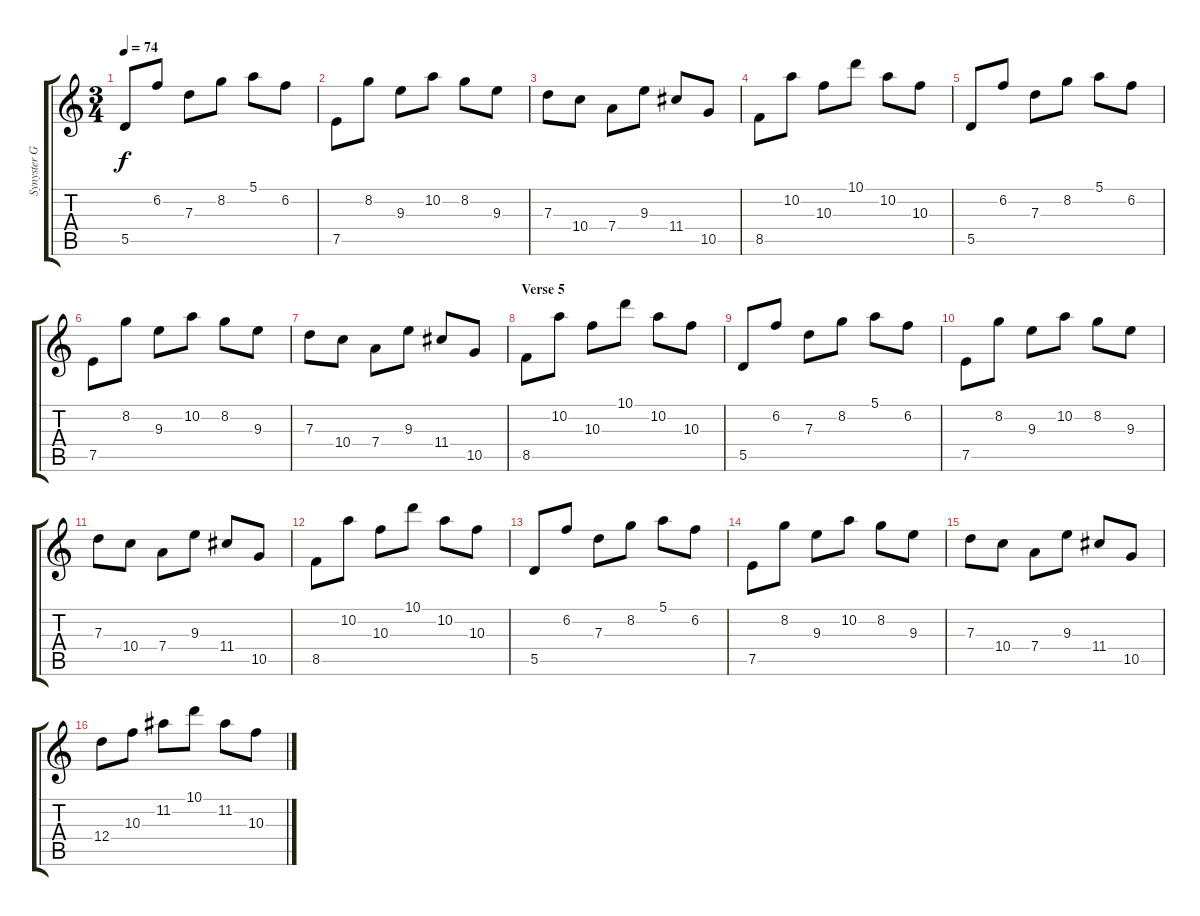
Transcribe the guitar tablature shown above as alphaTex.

\track ("Synyster Gates (Clean Rhythm)" "Synyster G") {instrument electricguitarjazz}
\staff {score tabs}
\tuning (E4 B3 G3 D3 A2 D2) {hide}
\ts (3 4)
\tempo 74
\clef g2
\ks c
5.5.8{dy f} 6.2.8 7.3.8 8.2.8 5.1.8 6.2.8 |
7.5.8 8.2.8 9.3.8 10.2.8 8.2.8 9.3.8 |
7.3.8 10.4.8 7.4.8 9.3.8 11.4.8 10.5.8 |
8.5.8 10.2.8 10.3.8 10.1.8 10.2.8 10.3.8 |
5.5.8 6.2.8 7.3.8 8.2.8 5.1.8 6.2.8 |
7.5.8 8.2.8 9.3.8 10.2.8 8.2.8 9.3.8 |
7.3.8 10.4.8 7.4.8 9.3.8 11.4.8 10.5.8 |
\section ("" "Verse 5")
8.5.8 10.2.8 10.3.8 10.1.8 10.2.8 10.3.8 |
5.5.8 6.2.8 7.3.8 8.2.8 5.1.8 6.2.8 |
7.5.8 8.2.8 9.3.8 10.2.8 8.2.8 9.3.8 |
7.3.8 10.4.8 7.4.8 9.3.8 11.4.8 10.5.8 |
8.5.8 10.2.8 10.3.8 10.1.8 10.2.8 10.3.8 |
5.5.8 6.2.8 7.3.8 8.2.8 5.1.8 6.2.8 |
7.5.8 8.2.8 9.3.8 10.2.8 8.2.8 9.3.8 |
7.3.8 10.4.8 7.4.8 9.3.8 11.4.8 10.5.8 |
12.4.8 10.3.8 11.2.8 10.1.8 11.2.8 10.3.8
